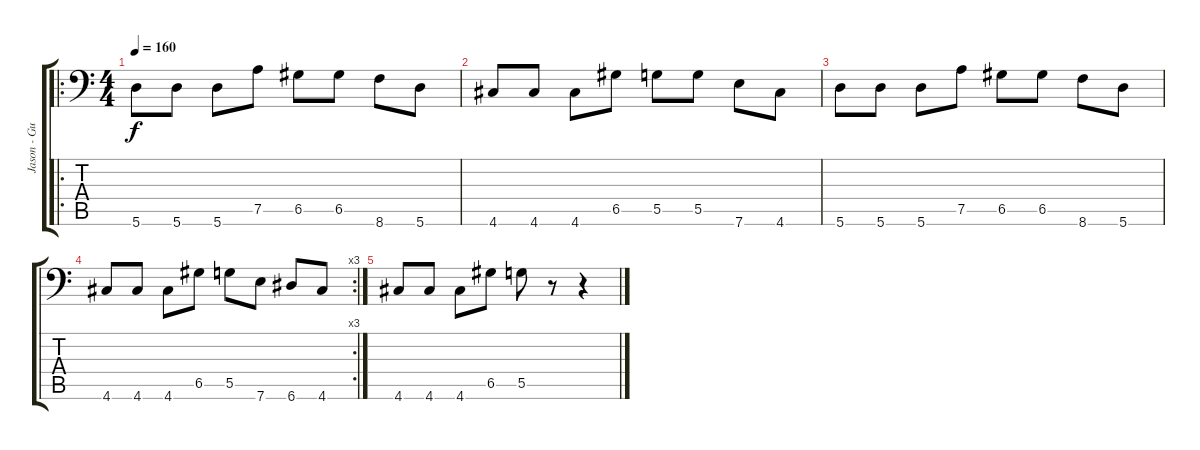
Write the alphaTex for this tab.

\track ("Jason - Guitar" "Jason - Gu") {instrument overdrivenguitar}
\staff {score tabs}
\tuning (A3 E3 C3 G2 D2 A1) {hide}
\ro
\ts (4 4)
\tempo 160
\clef f4
\ks c
5.6.8{dy f} 5.6.8 5.6.8 7.5.8 6.5.8 6.5.8 8.6.8 5.6.8 |
4.6.8 4.6.8 4.6.8 6.5.8 5.5.8 5.5.8 7.6.8 4.6.8 |
5.6.8 5.6.8 5.6.8 7.5.8 6.5.8 6.5.8 8.6.8 5.6.8 |
\rc 3
4.6.8 4.6.8 4.6.8 6.5.8 5.5.8 7.6.8 6.6.8 4.6.8 |
4.6.8 4.6.8 4.6.8 6.5.8 5.5.8 r.8 r.4
